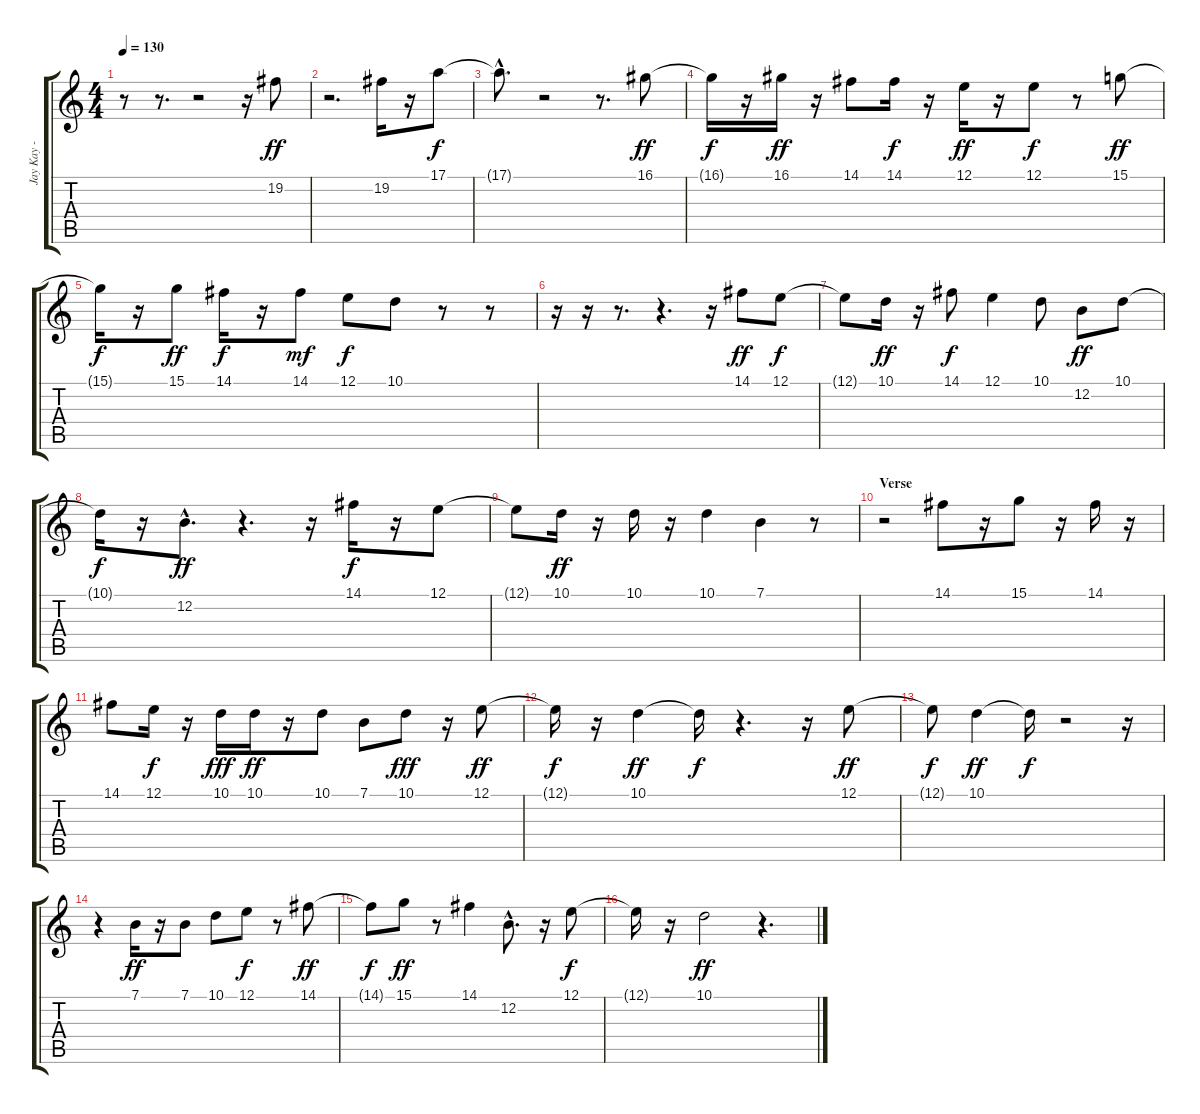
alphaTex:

\track ("Jay Kay - Voice" "Jay Kay - ") {instrument lead6voice}
\staff {score tabs}
\tuning (E4 B3 G3 D3 A2 E2) {hide}
\ts (4 4)
\tempo 130
\clef g2
\ks c
r.8{dy f} r.8{d} r.2 r.16 19.2.8{dy ff} |
r.2{d} 19.2.16 r.16 17.1.8{dy f} |
17.1{hac t}.8{d} r.2 r.8{d} 16.1.8{dy ff} |
16.1{t}.16{dy f} r.16 16.1.16{dy ff} r.16 14.1.8 14.1.16{dy f} r.16 12.1.16{dy ff} r.16 12.1.8{dy f} r.8 15.1.8{dy ff} |
15.1{t}.16{dy f} r.16 15.1.8{dy ff} 14.1.16{dy f} r.16 14.1.8{dy mf} 12.1.8{dy f} 10.1.8 r.8 r.8 |
r.16 r.16 r.8{d} r.4{d} r.16 14.1.8{dy ff} 12.1.8{dy f} |
12.1{t}.8 10.1.16{dy ff} r.16 14.1.8{dy f} 12.1.4 10.1.8 12.2.8{dy ff} 10.1.8 |
10.1{t}.16{dy f} r.16 12.2{hac}.8{d dy ff} r.4{d} r.16 14.1.16{dy f} r.16 12.1.8 |
12.1{t}.8 10.1.16{dy ff} r.16 10.1.16 r.16 10.1.4 7.1.4 r.8 |
\section ("" "Verse")
r.2 14.1.8 r.16 15.1.8 r.16 14.1.16 r.16 |
14.1.8 12.1.16{dy f} r.16 10.1.16{dy fff} 10.1.16{dy ff} r.16 10.1.8 7.1.8 10.1.8{dy fff} r.16 12.1.8{dy ff} |
12.1{t}.16{dy f} r.16 10.1.4{dy ff} 10.1{t}.16{dy f} r.4{d} r.16 12.1.8{dy ff} |
12.1{t}.8{dy f} 10.1.4{dy ff} 10.1{t}.16{dy f} r.2 r.16 |
r.4 7.1.16{dy ff} r.16 7.1.8 10.1.8 12.1.8{dy f} r.8 14.1.8{dy ff} |
14.1{t}.8{dy f} 15.1.8{dy ff} r.8 14.1.4 12.2{hac}.8{d} r.16 12.1.8{dy f} |
12.1{t}.16 r.16 10.1.2{dy ff} r.4{d}
